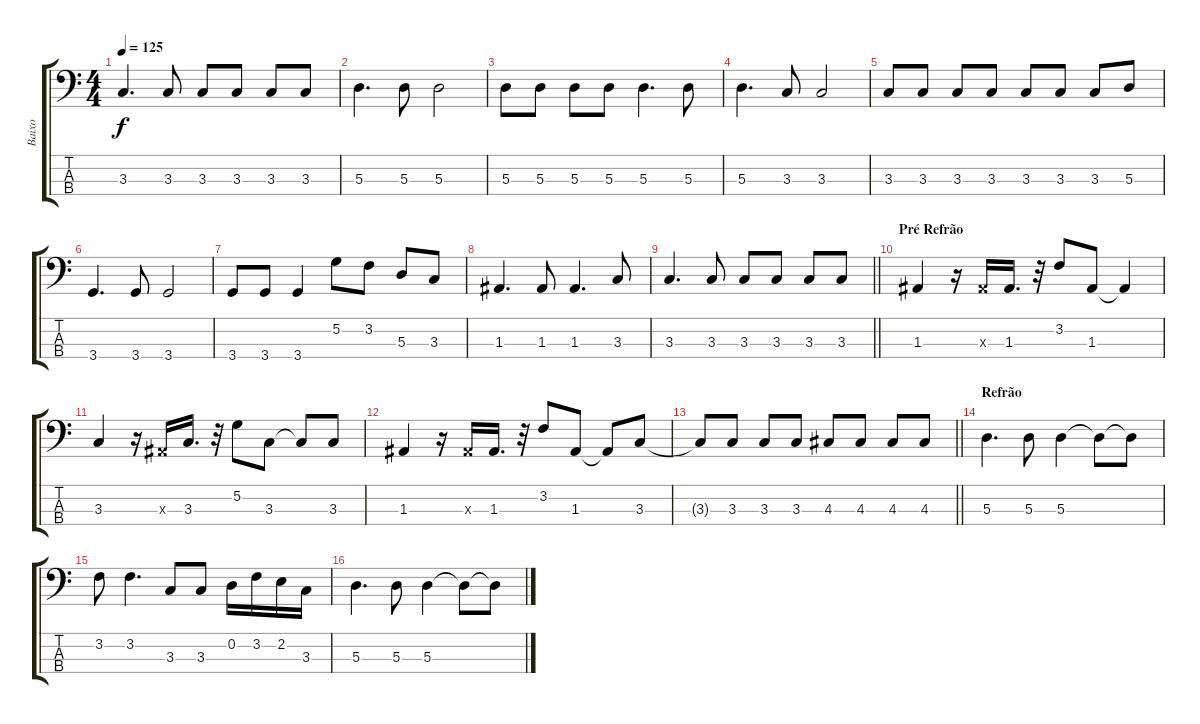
\track ("Baixo" "Baixo") {instrument electricbassfinger}
\staff {score tabs}
\tuning (G2 D2 A1 E1) {hide}
\ts (4 4)
\tempo 125
\clef f4
\ks c
3.3.4{d dy f} 3.3.8 3.3.8 3.3.8 3.3.8 3.3.8 |
5.3.4{d} 5.3.8 5.3.2 |
5.3.8 5.3.8 5.3.8 5.3.8 5.3.4{d} 5.3.8 |
5.3.4{d} 3.3.8 3.3.2 |
3.3.8 3.3.8 3.3.8 3.3.8 3.3.8 3.3.8 3.3.8 5.3.8 |
3.4.4{d} 3.4.8 3.4.2 |
3.4.8 3.4.8 3.4.4 5.2.8 3.2.8 5.3.8 3.3.8 |
1.3.4{d} 1.3.8 1.3.4{d} 3.3.8 |
\barLineRight lightlight
3.3.4{d} 3.3.8 3.3.8 3.3.8 3.3.8 3.3.8 |
\section ("" "Pré Refrão")
1.3.4 r.16 1.3{x}.16 1.3.16{d} r.32 3.2.8 1.3.8 1.3{t}.4 |
3.3.4 r.16 1.3{x}.16 3.3.16{d} r.32 5.2.8 3.3.8 3.3{t}.8 3.3.8 |
1.3.4 r.16 1.3{x}.16 1.3.16{d} r.32 3.2.8 1.3.8 1.3{t}.8 3.3.8 |
\barLineRight lightlight
3.3{t}.8 3.3.8 3.3.8 3.3.8 4.3.8 4.3.8 4.3.8 4.3.8 |
\section ("" "Refrão")
5.3.4{d} 5.3.8 5.3.4 5.3{t}.8 5.3{t}.8 |
3.2.8 3.2.4{d} 3.3.8 3.3.8 0.2.16 3.2.16 2.2.16 3.3.16 |
5.3.4{d} 5.3.8 5.3.4 5.3{t}.8 5.3{t}.8
